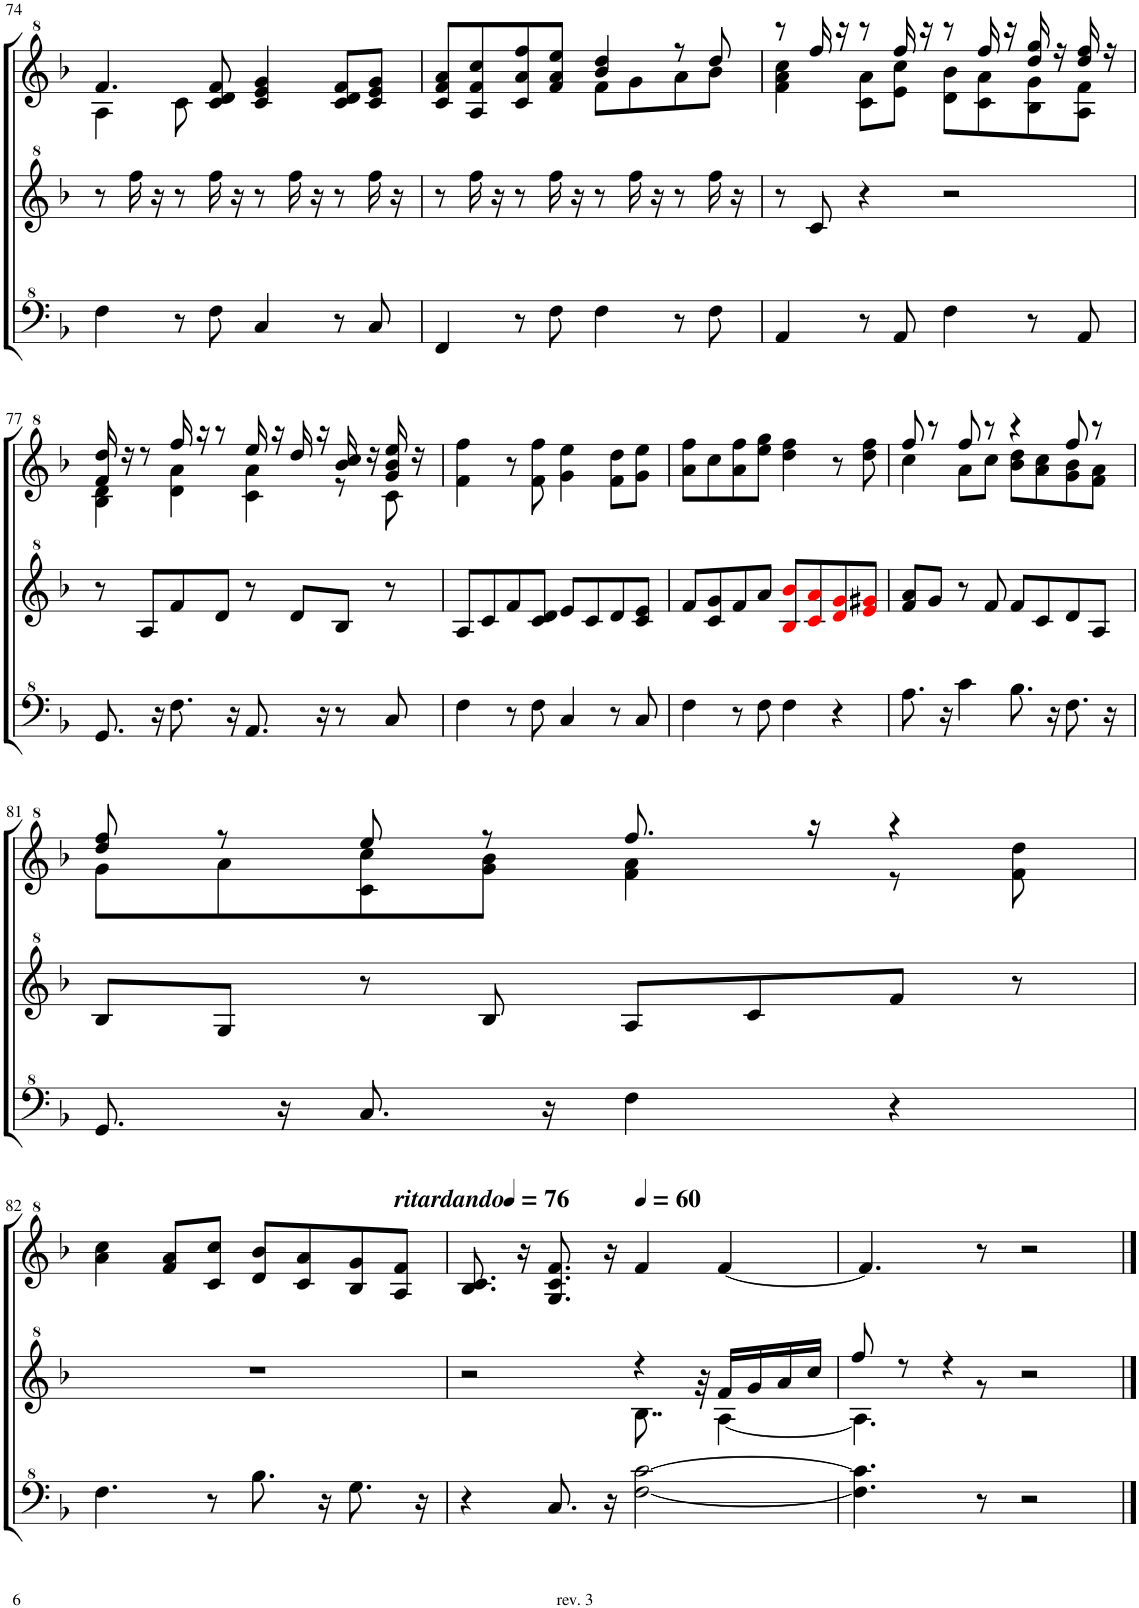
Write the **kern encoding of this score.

**kern	**kern	**kern
*part3	*part2	*part1
*staff3	*staff2	*staff1
*I"パンフルート	*I"パンフルート	*I"パンフルート
!!LO:PB:g=z
*clefF^4	*clefG^2	*clefG^2
*k[b-]	*k[b-]	*k[b-]
*M4/4	*M4/4	*M4/4
=74	=74	=74
*	*	*^
4f\	8r	4.ff/	4a\
.	16fff\	.	.
.	16r	.	.
8r	8r	.	8cc\
8f\	16fff\	8cc/ 8dd/ 8ff/	2ryy
.	16r	.	.
4c/	8r	4cc/ 4ee/ 4gg/	.
.	16fff\	.	.
.	16r	.	.
8r	8r	8cc/ 8dd/ 8ff/L	.
8c/	16fff\	8cc/ 8ee/ 8gg/J	8ryy
.	16r	.	.
=75	=75	=75	=75
4F/	8r	8cc/ 8ff/ 8aa/L	2ryy
.	16fff\	8a/ 8ff/ 8ccc/	.
.	16r	.	.
8r	8r	8cc/ 8aa/ 8fff/	.
8f\	16fff\	8ff/ 8aa/ 8eee/J	.
.	16r	.	.
4f\	8r	4bb-/ 4ddd/	8ff\L
.	16fff\	.	8gg\
.	16r	.	.
8r	8r	8r	8aa\
8f\	16fff\	8ddd/	8bb-\J
.	16r	.	.
=76	=76	=76	=76
4A/	8r	8r	4ff\ 4aa\ 4ccc\
.	8cc/	16fff/	.
.	.	16r	.
8r	4r	8r	8cc\ 8aa\L
8A/	.	16fff/	8ee\ 8ccc\J
.	.	16r	.
4f\	2r	8r	8dd\ 8bb-\L
.	.	16fff/	8cc\ 8aa\
.	.	16r	.
8r	.	16ddd/ 16ggg/	8b-\ 8gg\
.	.	16r	.
8A/	.	16ddd/ 16fff/	8a\ 8ff\J
.	.	16r	.
!!LO:LB:g=z	!!
=77	=77	=77	=77
8.G/	8r	16ff/ 16ddd/	4b-\ 4dd\
.	.	16r	.
.	8a/L	8r	.
16r	.	.	.
8.f\	8ff/	16fff/	4dd\ 4aa\
.	.	16r	.
.	8dd/J	8r	.
16r	.	.	.
8.A/	8r	16eee/	4cc\ 4aa\
.	.	16r	.
.	8dd/L	16ddd/	.
16r	.	16r	.
8r	8b-/J	16bb-/ 16ccc/	8r
.	.	16r	.
8c/	8r	16gg/ 16bb-/ 16eee/	8cc\
.	.	16r	.
*	*	*v	*v
=78	=78	=78
4f\	8a/L	4ff\ 4fff\
.	8cc/	.
8r	8ff/	8r
8f\	8cc/ 8dd/J	8ff\ 8fff\
4c/	8ee/L	4gg\ 4eee\
.	8cc/	.
8r	8dd/	8ff\ 8ddd\L
8c/	8cc/ 8ee/J	8gg\ 8eee\J
=79	=79	=79
4f\	8ff/L	8aa\ 8fff\L
.	8cc/ 8gg/	8ccc\
8r	8ff/	8aa\ 8fff\
8f\	8aa/J	8eee\ 8ggg\J
4f\	8b-i/ 8bb-i/L	4ddd\ 4fff\
.	8cci/ 8aai/	.
4r	8ddi/ 8ggi/	8r
.	8eei/ 8gg#Xi/J	8ddd\ 8fff\
=80	=80	=80
*	*	*^
8.a\	8ff/ 8aa/L	8fff/	4ccc\
.	8gg/J	8r	.
16r	.	.	.
4cc\	8r	8fff/	8aa\L
.	8ff/	8r	8ccc\J
8.b-\	8ff/L	4r	8bb-\ 8ddd\L
.	8cc/	.	8aa\ 8ccc\
16r	.	.	.
8.f\	8dd/	8fff/	8gg\ 8bb-\
.	8a/J	8r	8ff\ 8aa\J
16r	.	.	.
!!LO:LB:g=z	!!
=81	=81	=81	=81
8.G/	8b-/L	8ddd/ 8fff/	8gg\L
.	8g/J	8r	8aa\
16r	.	.	.
8.c/	8r	8eee/	8cc\ 8ccc\
.	8b-/	8r	8gg\ 8bb-\J
16r	.	.	.
4f\	8a/L	8.fff/	4ff\ 4aa\
.	8cc/	.	.
.	.	16r	.
4r	8ff/J	4r	8r
.	8r	.	8ff\ 8ddd\
*	*	*v	*v
!!LO:LB:g=z
=82	=82	=82
4.f\	1r	4aa\ 4ccc\
.	.	8ff/ 8aa/L
8r	.	8cc/ 8ccc/J
8.b-\	.	8dd/ 8bb-/L
.	.	8cc/ 8aa/
16r	.	.
8.g\	.	8b-/ 8gg/
*	*	*MM76
!	!	!LO:TX:a:Bi:t=ritardando
.	.	8a/ 8ff/J
16r	.	.
=83	=83	=83
*	*^	*
4r	2r	2ryy	8.b-/ 8.cc/
.	.	.	16r
8.c/	.	.	8.g/ 8.cc/ 8.ff/
16r	.	.	16r
*	*	*	*MM60
[2f\ [2cc\	4r	8..b-\	4ff/
.	.	32r	.
.	16ff/LL	[4a\	[4ff/
.	16gg/	.	.
.	16aa/	.	.
.	16ccc/JJ	.	.
=84	=84	=84	=84
4.f\] 4.cc\]	8fff/	4.a\]	4.ff/]
.	8r	.	.
.	4r	.	.
8r	.	8r	8r
2r	2r	2ryy	2r
*	*v	*v	*
==	==	==
*-	*-	*-
